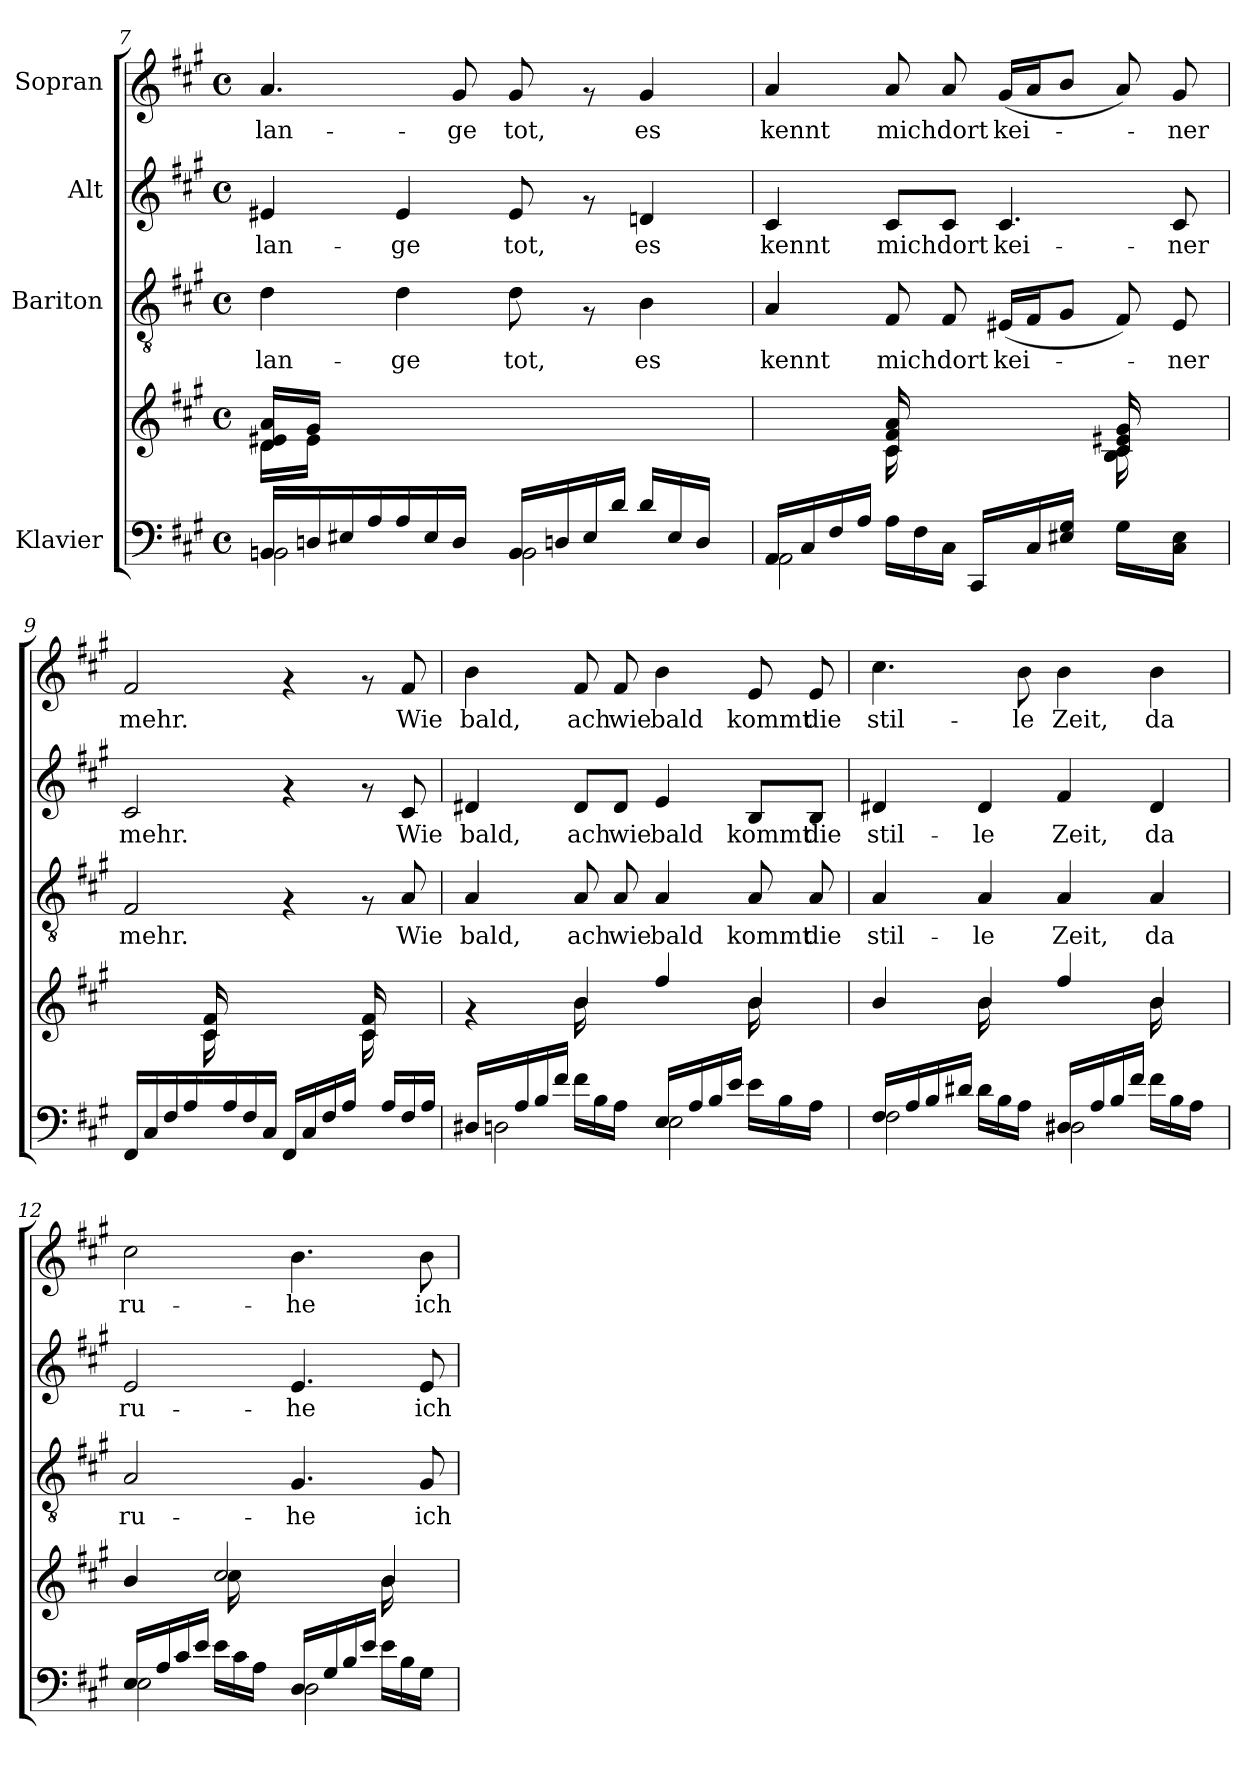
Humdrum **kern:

**kern	**kern	**kern	**text	**kern	**text	**kern	**text
*part4	*part4	*part3	*part3	*part2	*part2	*part1	*part1
*staff5	*staff4	*staff3	*staff3	*staff2	*staff2	*staff1	*staff1
*I"Klavier	*	*I"Bariton	*	*I"Alt	*	*I"Sopran	*
!!LO:PB:g=z
*clefF4	*clefG2	*clefGv2	*	*clefG2	*	*clefG2	*
*k[f#c#g#]	*k[f#c#g#]	*k[f#c#g#]	*	*k[f#c#g#]	*	*k[f#c#g#]	*
*A:	*A:	*A:	*	*A:	*	*A:	*
*M4/4	*M4/4	*M4/4	*	*M4/4	*	*M4/4	*
*met(c)	*met(c)	*met(c)	*	*met(c)	*	*met(c)	*
=7	=7	=7	=7	=7	=7	=7	=7
*^	*^	*	*	*	*	*	*
*	*^	*	*	*	*	*	*	*	*
!	!	!	!	!	!	!LO:LY:b	!	!LO:LY:b	!	!LO:LY:b
16BBn/LL	2BB\	2ryy	16d/ 16e#X/ 16a/LL	16d\LL	4d\	lan-	4e#X/	lan-	4.a/	lan-
16Dn/	.	.	16g#/JJ	16e#\JJ	.	.	.	.	.	.
16E#X/	.	.	2..ryy	2..ryy	.	.	.	.	.	.
16A/	.	.	.	.	.	.	.	.	.	.
!	!	!	!	!	!	!LO:LY:b	!	!LO:LY:b	!	!
16A/	.	.	.	.	4d\	-ge	4e#/	-ge	.	.
16E#/	.	.	.	.	.	.	.	.	.	.
!	!	!	!	!	!	!	!	!	!	!LO:LY:b
16D/JJ	.	.	.	.	.	.	.	.	8g#/	-ge
4ryy	.	.	.	.	.	.	.	.	.	.
!	!	!	!	!	!	!LO:LY:b	!	!LO:LY:b	!	!LO:LY:b
.	16BB/LL	2BB\	.	.	8d\	tot,	8e#/	tot,	8g#/	tot,
.	16Dn/	.	.	.	.	.	.	.	.	.
.	16E#/	.	.	.	8rF	.	8rf	.	8rf	.
16ryy	16d/JJ	.	.	.	.	.	.	.	.	.
!	!	!	!	!	!	!LO:LY:b	!	!LO:LY:b	!	!LO:LY:b
16d/LL	4ryy	.	.	.	4B\	es	4dn/	es	4g#/	es
16E#/	.	.	.	.	.	.	.	.	.	.
16D/JJ	.	.	.	.	.	.	.	.	.	.
16ryy	.	.	.	.	.	.	.	.	.	.
*	*v	*v	*	*	*	*	*	*	*	*
=8	=8	=8	=8	=8	=8	=8	=8	=8	=8
!	!	!	!	!	!LO:LY:b	!	!LO:LY:b	!	!LO:LY:b
16AA/LL	2AA\	4ryy	4ryy	4A/	kennt	4c#/	kennt	4a/	kennt
16C#/	.	.	.	.	.	.	.	.	.
16F#/	.	.	.	.	.	.	.	.	.
16A/JJ	.	.	.	.	.	.	.	.	.
!	!	!	!	!	!LO:LY:b	!	!LO:LY:b	!	!LO:LY:b
16A\LL	.	16c#/ 16f#/ 16a/	16c#\	8F#/	mich	8c#/L	mich	8a/	mich
16F#\	.	4..ryy	4..ryy	.	.	.	.	.	.
!	!	!	!	!	!LO:LY:b	!	!LO:LY:b	!	!LO:LY:b
16C#\JJ	.	.	.	8F#/	dort	8c#/J	dort	8a/	dort
16CC#/LL	.	.	.	.	.	.	.	.	.
!	!	!	!	!	!LO:LY:b	!	!LO:LY:b	!	!LO:LY:b
16ryy	16ryy	.	.	(<16E#X/LL	kei-	4.c#/	kei-	(<16g#/LL	kei-
16C#/	4..ryy	.	.	16F#/J	.	.	.	16a/J	.
16E#X/ 16G#/JJ	.	.	.	8G#/J	.	.	.	8b/J	.
16ryy	.	.	.	.	.	.	.	.	.
16G#\LL	.	16c#/ 16e#X/ 16g#/	16B\ 16c#\	8F#/)	.	.	.	8a/)	.
16ryy	.	8.ryy	8.ryy	.	.	.	.	.	.
!	!	!	!	!	!LO:LY:b	!	!LO:LY:b	!	!LO:LY:b
16C#\ 16E#\JJ	.	.	.	8E#/	-ner	8c#/	-ner	8g#/	-ner
16ryy	.	.	.	.	.	.	.	.	.
=9	=9	=9	=9	=9	=9	=9	=9	=9	=9
!	!	!	!	!	!LO:LY:b	!	!LO:LY:b	!	!LO:LY:b
16FF#/LL	2ryy	4ryy	4ryy	2F#/	mehr.	2c#/	mehr.	2f#/	mehr.
16C#/	.	.	.	.	.	.	.	.	.
16F#/	.	.	.	.	.	.	.	.	.
16A/	.	.	.	.	.	.	.	.	.
16ryy	.	16c#\	16c#/ 16f#/	.	.	.	.	.	.
16A/	.	4..ryy	4..ryy	.	.	.	.	.	.
16F#/	.	.	.	.	.	.	.	.	.
16C#/JJ	.	.	.	.	.	.	.	.	.
4ryy	16FF#/LL	.	.	4rF	.	4rf	.	4rf	.
.	16C#/	.	.	.	.	.	.	.	.
.	16F#/	.	.	.	.	.	.	.	.
.	16A/JJ	.	.	.	.	.	.	.	.
16ryy	4ryy	16c#\	16c#/ 16f#/	8rF	.	8rf	.	8rf	.
16A/LL	.	8.ryy	8.ryy	.	.	.	.	.	.
!	!	!	!	!	!LO:LY:b	!	!LO:LY:b	!	!LO:LY:b
16F#/	.	.	.	8A/	Wie	8c#/	Wie	8f#/	Wie
16A/JJ	.	.	.	.	.	.	.	.	.
!!LO:PB:g=z
=10	=10	=10	=10	=10	=10	=10	=10	=10	=10
*	*^	*	*	*	*	*	*	*	*
!	!	!	!	!	!	!LO:LY:b	!	!LO:LY:b	!	!LO:LY:b
16D#X/LL	2Dn\	4ryy	4rf	4ryy	4A/	bald,	4d#X/	bald,	4b\	bald,
16A/	.	.	.	.	.	.	.	.	.	.
16B/	.	.	.	.	.	.	.	.	.	.
16f#/JJ	.	.	.	.	.	.	.	.	.	.
!	!	!	!	!	!	!LO:LY:b	!	!LO:LY:b	!	!LO:LY:b
4ryy	.	16f#\LL	4b/	16b\	8A/	ach	8d#/L	ach	8f#/	ach
.	.	16B\	.	4..ryy	.	.	.	.	.	.
!	!	!	!	!	!	!LO:LY:b	!	!LO:LY:b	!	!LO:LY:b
.	.	16A\JJ	.	.	8A/	wie	8d#/J	wie	8f#/	wie
.	.	4ryy	.	.	.	.	.	.	.	.
!	!	!	!	!	!	!LO:LY:b	!	!LO:LY:b	!	!LO:LY:b
16E/LL	2E\	.	4ff#/	.	4A/	bald	4e/	bald	4b\	bald
16A/	.	.	.	.	.	.	.	.	.	.
16B/	.	.	.	.	.	.	.	.	.	.
16e/JJ	.	16ryy	.	.	.	.	.	.	.	.
!	!	!	!	!	!	!LO:LY:b	!	!LO:LY:b	!	!LO:LY:b
4ryy	.	16e\LL	4b/	16b\	8A/	kommt	8B/L	kommt	8e/	kommt
.	.	16B\	.	8.ryy	.	.	.	.	.	.
!	!	!	!	!	!	!LO:LY:b	!	!LO:LY:b	!	!LO:LY:b
.	.	16A\JJ	.	.	8A/	die	8B/J	die	8e/	die
.	.	16ryy	.	.	.	.	.	.	.	.
=11	=11	=11	=11	=11	=11	=11	=11	=11	=11	=11
!	!	!	!	!	!	!LO:LY:b	!	!LO:LY:b	!	!LO:LY:b
*	*v	*v	*	*	*	*	*	*	*	*
16F#/LL	2F#\	4b/	4ryy	4A/	stil-	4d#X/	stil-	4.cc#\	stil-
16A/	.	.	.	.	.	.	.	.	.
16B/	.	.	.	.	.	.	.	.	.
16d#X/JJ	.	.	.	.	.	.	.	.	.
!	!	!	!	!	!LO:LY:b	!	!LO:LY:b	!	!
16d#\LL	.	4b/	16b\	4A/	-le	4d#/	-le	.	.
16B\	.	.	4..ryy	.	.	.	.	.	.
!	!	!	!	!	!	!	!	!	!LO:LY:b
16A\JJ	.	.	.	.	.	.	.	8b\	-le
16ryy	.	.	.	.	.	.	.	.	.
!	!	!	!	!	!LO:LY:b	!	!LO:LY:b	!	!LO:LY:b
16D#X/LL	2D#\	4ff#/	.	4A/	Zeit,	4f#/	Zeit,	4b\	Zeit,
16A/	.	.	.	.	.	.	.	.	.
16B/	.	.	.	.	.	.	.	.	.
16f#/JJ	.	.	.	.	.	.	.	.	.
!	!	!	!	!	!LO:LY:b	!	!LO:LY:b	!	!LO:LY:b
16f#\LL	.	4b/	16b\	4A/	da	4d#/	da	4b\	da
16B\	.	.	8.ryy	.	.	.	.	.	.
16A\JJ	.	.	.	.	.	.	.	.	.
16ryy	.	.	.	.	.	.	.	.	.
=12	=12	=12	=12	=12	=12	=12	=12	=12	=12
!	!	!	!	!	!LO:LY:b	!	!LO:LY:b	!	!LO:LY:b
16E/LL	2E\	4b/	4ryy	2A/	ru-	2e/	ru-	2cc#\	ru-
16A/	.	.	.	.	.	.	.	.	.
16c#/	.	.	.	.	.	.	.	.	.
16e/JJ	.	.	.	.	.	.	.	.	.
16e\LL	.	2cc#/	16cc#\	.	.	.	.	.	.
16c#\	.	.	4..ryy	.	.	.	.	.	.
16A\JJ	.	.	.	.	.	.	.	.	.
16ryy	.	.	.	.	.	.	.	.	.
!	!	!	!	!	!LO:LY:b	!	!LO:LY:b	!	!LO:LY:b
16D/LL	2D\	.	.	4.G#/	-he	4.e/	-he	4.b\	-he
16G#/	.	.	.	.	.	.	.	.	.
16B/	.	.	.	.	.	.	.	.	.
16e/JJ	.	.	.	.	.	.	.	.	.
16e\LL	.	4b/	16b\	.	.	.	.	.	.
16B\	.	.	8.ryy	.	.	.	.	.	.
!	!	!	!	!	!LO:LY:b	!	!LO:LY:b	!	!LO:LY:b
16G#\JJ	.	.	.	8G#/	ich	8e/	ich	8b\	ich
16ryy	.	.	.	.	.	.	.	.	.
*v	*v	*	*	*	*	*	*	*	*
*	*v	*v	*	*	*	*	*	*
=	=	=	=	=	=	=	=
*-	*-	*-	*-	*-	*-	*-	*-
